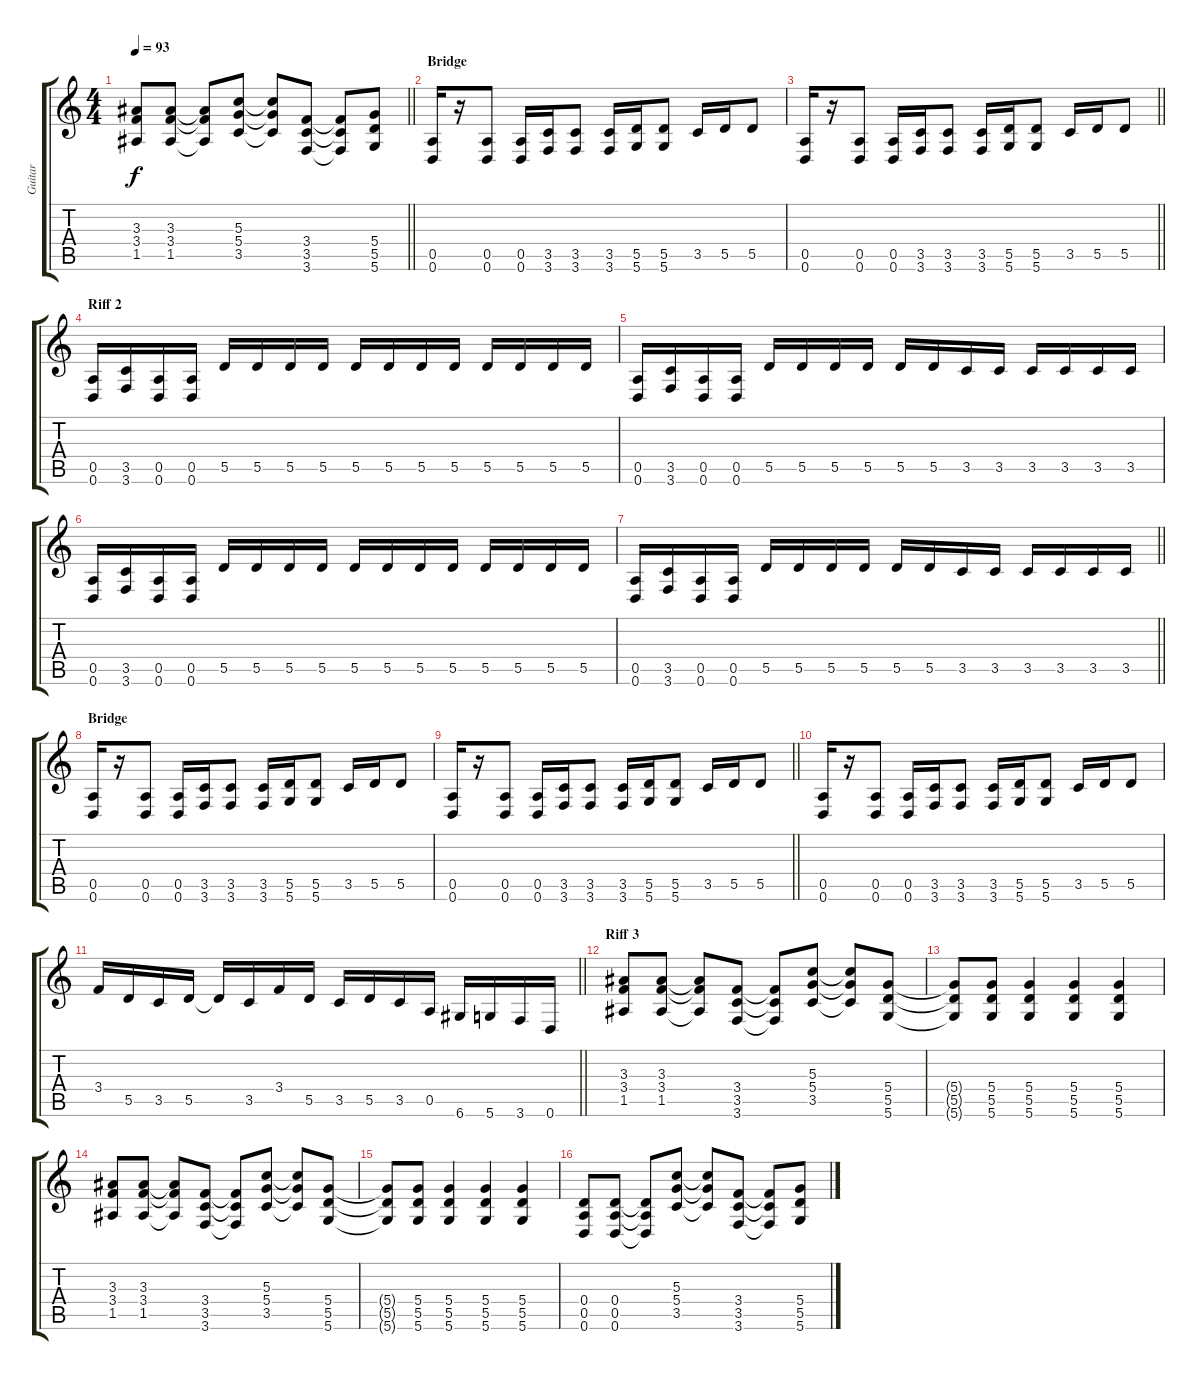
\track ("Guitar" "Guitar") {instrument distortionguitar}
\staff {score tabs}
\tuning (E4 B3 G3 D3 A2 D2) {hide}
\ts (4 4)
\tempo 93
\clef g2
\barLineRight lightlight
\ks c
(3.3 3.4 1.5).8{dy f} (3.3 3.4 1.5).8 (3.3{t} 3.4{t} 1.5{t}).8 (5.3 5.4 3.5).8 (5.3{t} 5.4{t} 3.5{t}).8 (3.4 3.5 3.6).8 (3.4{t} 3.5{t} 3.6{t}).8 (5.4 5.5 5.6).8 |
\section ("" "Bridge")
(0.5 0.6).16 r.16 (0.5 0.6).8 (0.5 0.6).16 (3.5 3.6).16 (3.5 3.6).8 (3.5 3.6).16 (5.5 5.6).16 (5.5 5.6).8 3.5.16 5.5.16 5.5.8 |
\barLineRight lightlight
(0.5 0.6).16 r.16 (0.5 0.6).8 (0.5 0.6).16 (3.5 3.6).16 (3.5 3.6).8 (3.5 3.6).16 (5.5 5.6).16 (5.5 5.6).8 3.5.16 5.5.16 5.5.8 |
\section ("" "Riff 2")
(0.5 0.6).16 (3.5 3.6).16 (0.5 0.6).16 (0.5 0.6).16 5.5.16 5.5.16 5.5.16 5.5.16 5.5.16 5.5.16 5.5.16 5.5.16 5.5.16 5.5.16 5.5.16 5.5.16 |
(0.5 0.6).16 (3.5 3.6).16 (0.5 0.6).16 (0.5 0.6).16 5.5.16 5.5.16 5.5.16 5.5.16 5.5.16 5.5.16 3.5.16 3.5.16 3.5.16 3.5.16 3.5.16 3.5.16 |
(0.5 0.6).16 (3.5 3.6).16 (0.5 0.6).16 (0.5 0.6).16 5.5.16 5.5.16 5.5.16 5.5.16 5.5.16 5.5.16 5.5.16 5.5.16 5.5.16 5.5.16 5.5.16 5.5.16 |
\barLineRight lightlight
(0.5 0.6).16 (3.5 3.6).16 (0.5 0.6).16 (0.5 0.6).16 5.5.16 5.5.16 5.5.16 5.5.16 5.5.16 5.5.16 3.5.16 3.5.16 3.5.16 3.5.16 3.5.16 3.5.16 |
\section ("" "Bridge")
(0.5 0.6).16 r.16 (0.5 0.6).8 (0.5 0.6).16 (3.5 3.6).16 (3.5 3.6).8 (3.5 3.6).16 (5.5 5.6).16 (5.5 5.6).8 3.5.16 5.5.16 5.5.8 |
\barLineRight lightlight
(0.5 0.6).16 r.16 (0.5 0.6).8 (0.5 0.6).16 (3.5 3.6).16 (3.5 3.6).8 (3.5 3.6).16 (5.5 5.6).16 (5.5 5.6).8 3.5.16 5.5.16 5.5.8 |
(0.5 0.6).16 r.16 (0.5 0.6).8 (0.5 0.6).16 (3.5 3.6).16 (3.5 3.6).8 (3.5 3.6).16 (5.5 5.6).16 (5.5 5.6).8 3.5.16 5.5.16 5.5.8 |
\barLineRight lightlight
3.4.16 5.5.16 3.5.16 5.5.16 5.5{t}.16 3.5.16 3.4.16 5.5.16 3.5.16 5.5.16 3.5.16 0.5.16 6.6.16 5.6.16 3.6.16 0.6.16 |
\section ("" "Riff 3")
(3.3 3.4 1.5).8 (3.3 3.4 1.5).8 (3.3{t} 3.4{t} 1.5{t}).8 (3.4 3.5 3.6).8 (3.4{t} 3.5{t} 3.6{t}).8 (5.3 5.4 3.5).8 (5.3{t} 5.4{t} 3.5{t}).8 (5.4 5.5 5.6).8 |
(5.4{t} 5.5{t} 5.6{t}).8 (5.4 5.5 5.6).8 (5.4 5.5 5.6).4 (5.4 5.5 5.6).4 (5.4 5.5 5.6).4 |
(3.3 3.4 1.5).8 (3.3 3.4 1.5).8 (3.3{t} 3.4{t} 1.5{t}).8 (3.4 3.5 3.6).8 (3.4{t} 3.5{t} 3.6{t}).8 (5.3 5.4 3.5).8 (5.3{t} 5.4{t} 3.5{t}).8 (5.4 5.5 5.6).8 |
(5.4{t} 5.5{t} 5.6{t}).8 (5.4 5.5 5.6).8 (5.4 5.5 5.6).4 (5.4 5.5 5.6).4 (5.4 5.5 5.6).4 |
(0.4 0.5 0.6).8 (0.4 0.5 0.6).8 (0.4{t} 0.5{t} 0.6{t}).8 (5.3 5.4 3.5).8 (5.3{t} 5.4{t} 3.5{t}).8 (3.4 3.5 3.6).8 (3.4{t} 3.5{t} 3.6{t}).8 (5.4 5.5 5.6).8
